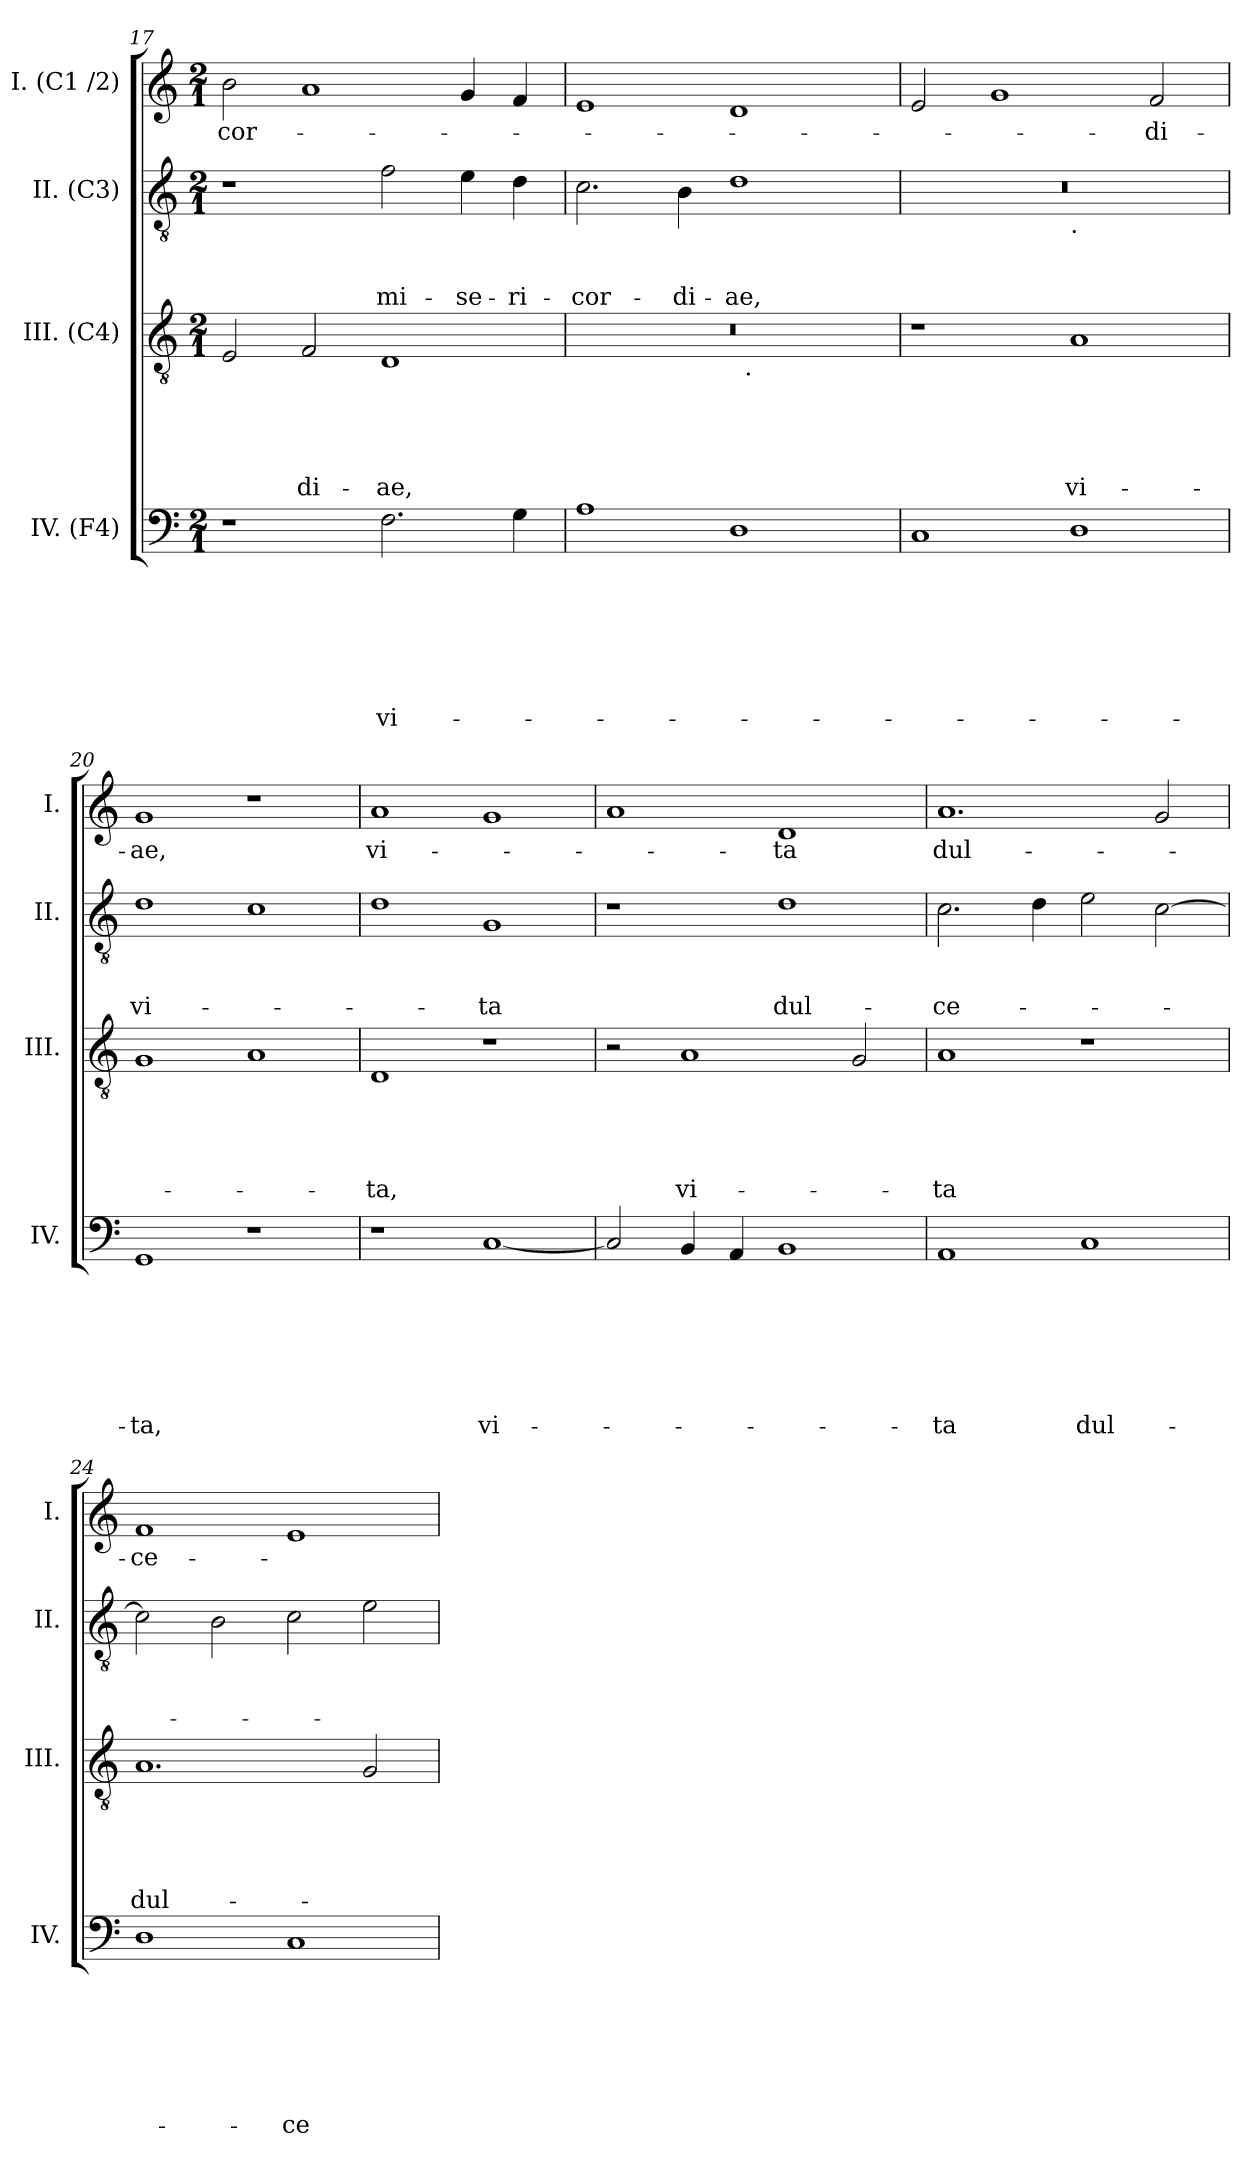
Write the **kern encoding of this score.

**kern	**text	**text	**text	**text	**text	**text	**text	**kern	**text	**text	**text	**text	**text	**kern	**text	**text	**text	**kern	**text
*part4	*part4	*part4	*part4	*part4	*part4	*part4	*part4	*part3	*part3	*part3	*part3	*part3	*part3	*part2	*part2	*part2	*part2	*part1	*part1
*staff4	*staff4	*staff4	*staff4	*staff4	*staff4	*staff4	*staff4	*staff3	*staff3	*staff3	*staff3	*staff3	*staff3	*staff2	*staff2	*staff2	*staff2	*staff1	*staff1
*I"IV. (F4)	*	*	*	*	*	*	*	*I"III. (C4)	*	*	*	*	*	*I"II. (C3)	*	*	*	*I"I. (C1 /2)	*
*I'IV.	*	*	*	*	*	*	*	*I'III.	*	*	*	*	*	*I'II.	*	*	*	*I'I.	*
*clefF4	*	*	*	*	*	*	*	*clefGv2	*	*	*	*	*	*clefGv2	*	*	*	*clefG2	*
*k[]	*	*	*	*	*	*	*	*k[]	*	*	*	*	*	*k[]	*	*	*	*k[]	*
*C:	*	*	*	*	*	*	*	*C:	*	*	*	*	*	*C:	*	*	*	*C:	*
*M2/1	*	*	*	*	*	*	*	*M2/1	*	*	*	*	*	*M2/1	*	*	*	*M2/1	*
=17	=17	=17	=17	=17	=17	=17	=17	=17	=17	=17	=17	=17	=17	=17	=17	=17	=17	=17	=17
!	!	!	!	!	!	!	!	!	!	!	!	!	!	!	!	!	!	!	!LO:LY:b
1r	.	.	.	.	.	.	.	2E/	.	.	.	.	.	1r	.	.	.	2b\	-cor-
!	!	!	!	!	!	!	!	!	!	!	!	!	!LO:LY:b	!	!	!	!	!	!
.	.	.	.	.	.	.	.	2F/	.	.	.	.	-di-	.	.	.	.	1a	.
!	!	!	!	!	!	!	!LO:LY:b	!	!	!	!	!	!LO:LY:b	!	!	!	!LO:LY:b	!	!
2.F\	.	.	.	.	.	.	vi-	1D	.	.	.	.	-ae,	2f\	.	.	mi-	.	.
!	!	!	!	!	!	!	!	!	!	!	!	!	!	!	!	!	!LO:LY:b	!	!
.	.	.	.	.	.	.	.	.	.	.	.	.	.	4e\	.	.	-se-	4g/	.
!	!	!	!	!	!	!	!	!	!	!	!	!	!	!	!	!	!LO:LY:b	!	!
4G\	.	.	.	.	.	.	.	.	.	.	.	.	.	4d\	.	.	-ri-	4f/	.
!!LO:LB:g=z
=18	=18	=18	=18	=18	=18	=18	=18	=18	=18	=18	=18	=18	=18	=18	=18	=18	=18	=18	=18
!	!	!	!	!	!	!	!	!	!	!	!	!	!	!	!	!	!LO:LY:b	!	!
*	*	*	*	*	*	*	*	*^	*	*	*	*	*	*	*	*	*	*	*
1A	.	.	.	.	.	.	.	0r	1ryy	.	.	.	.	.	2.c\	.	.	-cor-	1e	.
!	!	!	!	!	!	!	!	!	!	!	!	!	!	!	!	!	!	!LO:LY:b	!	!
.	.	.	.	.	.	.	.	.	.	.	.	.	.	.	4B\	.	.	-di-	.	.
!	!	!	!	!	!	!	!	!	!	!	!	!	!	!	!	!	!	!LO:LY:b	!	!
1D	.	.	.	.	.	.	.	.	32ryy	.	.	.	.	.	1d	.	.	-ae,	1d	.
!	!	!	!	!	!	!	!	!	!LO:TX:b:t=.	!	!	!	!	!	!	!	!	!	!	!
.	.	.	.	.	.	.	.	.	2ryy	.	.	.	.	.	.	.	.	.	.	.
.	.	.	.	.	.	.	.	.	4...ryy	.	.	.	.	.	.	.	.	.	.	.
*	*	*	*	*	*	*	*	*v	*v	*	*	*	*	*	*	*	*	*	*	*
=19	=19	=19	=19	=19	=19	=19	=19	=19	=19	=19	=19	=19	=19	=19	=19	=19	=19	=19	=19
*	*	*	*	*	*	*	*	*	*	*	*	*	*	*^	*	*	*	*	*
1C	.	.	.	.	.	.	.	1r	.	.	.	.	.	0r	1ryy	.	.	.	2e/	.
.	.	.	.	.	.	.	.	.	.	.	.	.	.	.	.	.	.	.	1g	.
!	!	!	!	!	!	!	!	!	!	!	!	!	!	!	!LO:TX:b:t=.	!	!	!	!	!
!	!	!	!	!	!	!	!	!	!	!	!	!	!LO:LY:b	!	!	!	!	!	!	!
1D	.	.	.	.	.	.	.	1A	.	.	.	.	vi-	.	1ryy	.	.	.	.	.
!	!	!	!	!	!	!	!	!	!	!	!	!	!	!	!	!	!	!	!	!LO:LY:b
.	.	.	.	.	.	.	.	.	.	.	.	.	.	.	.	.	.	.	2f/	-di-
=20	=20	=20	=20	=20	=20	=20	=20	=20	=20	=20	=20	=20	=20	=20	=20	=20	=20	=20	=20	=20
!	!	!	!	!	!	!	!LO:LY:b	!	!	!	!	!	!	!	!	!	!	!LO:LY:b	!	!LO:LY:b
*	*	*	*	*	*	*	*	*	*	*	*	*	*	*v	*v	*	*	*	*	*
1GG	.	.	.	.	.	.	-ta,	1G	.	.	.	.	.	1d	.	.	vi-	1g	-ae,
1r	.	.	.	.	.	.	.	1A	.	.	.	.	.	1c	.	.	.	1r	.
=21	=21	=21	=21	=21	=21	=21	=21	=21	=21	=21	=21	=21	=21	=21	=21	=21	=21	=21	=21
!	!	!	!	!	!	!	!	!	!	!	!	!	!LO:LY:b	!	!	!	!	!	!LO:LY:b
1r	.	.	.	.	.	.	.	1D	.	.	.	.	-ta,	1d	.	.	.	1a	vi-
!	!	!	!	!	!	!	!LO:LY:b	!	!	!	!	!	!	!	!	!	!LO:LY:b	!	!
[<1C	.	.	.	.	.	.	vi-	1r	.	.	.	.	.	1G	.	.	-ta	1g	.
=22	=22	=22	=22	=22	=22	=22	=22	=22	=22	=22	=22	=22	=22	=22	=22	=22	=22	=22	=22
2C/]	.	.	.	.	.	.	.	2r	.	.	.	.	.	1r	.	.	.	1a	.
!	!	!	!	!	!	!	!	!	!	!	!	!	!LO:LY:b	!	!	!	!	!	!
4BB/	.	.	.	.	.	.	.	1A	.	.	.	.	vi-	.	.	.	.	.	.
4AA/	.	.	.	.	.	.	.	.	.	.	.	.	.	.	.	.	.	.	.
!	!	!	!	!	!	!	!	!	!	!	!	!	!	!	!	!	!LO:LY:b	!	!LO:LY:b
1BB	.	.	.	.	.	.	.	.	.	.	.	.	.	1d	.	.	dul-	1d	-ta
.	.	.	.	.	.	.	.	2G/	.	.	.	.	.	.	.	.	.	.	.
!!LO:PB:g=z
=23	=23	=23	=23	=23	=23	=23	=23	=23	=23	=23	=23	=23	=23	=23	=23	=23	=23	=23	=23
!	!	!	!	!	!	!	!LO:LY:b:rj	!	!	!	!	!	!LO:LY:b	!	!	!	!LO:LY:b	!	!LO:LY:b
1AA	.	.	.	.	.	.	-ta	1A	.	.	.	.	-ta	2.c\	.	.	-ce-	1.a	dul-
.	.	.	.	.	.	.	.	.	.	.	.	.	.	4d\	.	.	.	.	.
!	!	!	!	!	!	!	!LO:LY:b	!	!	!	!	!	!	!	!	!	!	!	!
1C	.	.	.	.	.	.	dul-	1r	.	.	.	.	.	2e\	.	.	.	.	.
.	.	.	.	.	.	.	.	.	.	.	.	.	.	[>2c\	.	.	.	2g/	.
=24	=24	=24	=24	=24	=24	=24	=24	=24	=24	=24	=24	=24	=24	=24	=24	=24	=24	=24	=24
!	!	!	!	!	!	!	!	!	!	!	!	!	!LO:LY:b	!	!	!	!	!	!LO:LY:b
1D	.	.	.	.	.	.	.	1.A	.	.	.	.	dul-	2c\]	.	.	.	1f	-ce-
.	.	.	.	.	.	.	.	.	.	.	.	.	.	2B\	.	.	.	.	.
!	!	!	!	!	!	!	!LO:LY:b	!	!	!	!	!	!	!	!	!	!	!	!
1C	.	.	.	.	.	.	-ce-	.	.	.	.	.	.	2c\	.	.	.	1e	.
.	.	.	.	.	.	.	.	2G/	.	.	.	.	.	2e\	.	.	.	.	.
=	=	=	=	=	=	=	=	=	=	=	=	=	=	=	=	=	=	=	=
*-	*-	*-	*-	*-	*-	*-	*-	*-	*-	*-	*-	*-	*-	*-	*-	*-	*-	*-	*-
